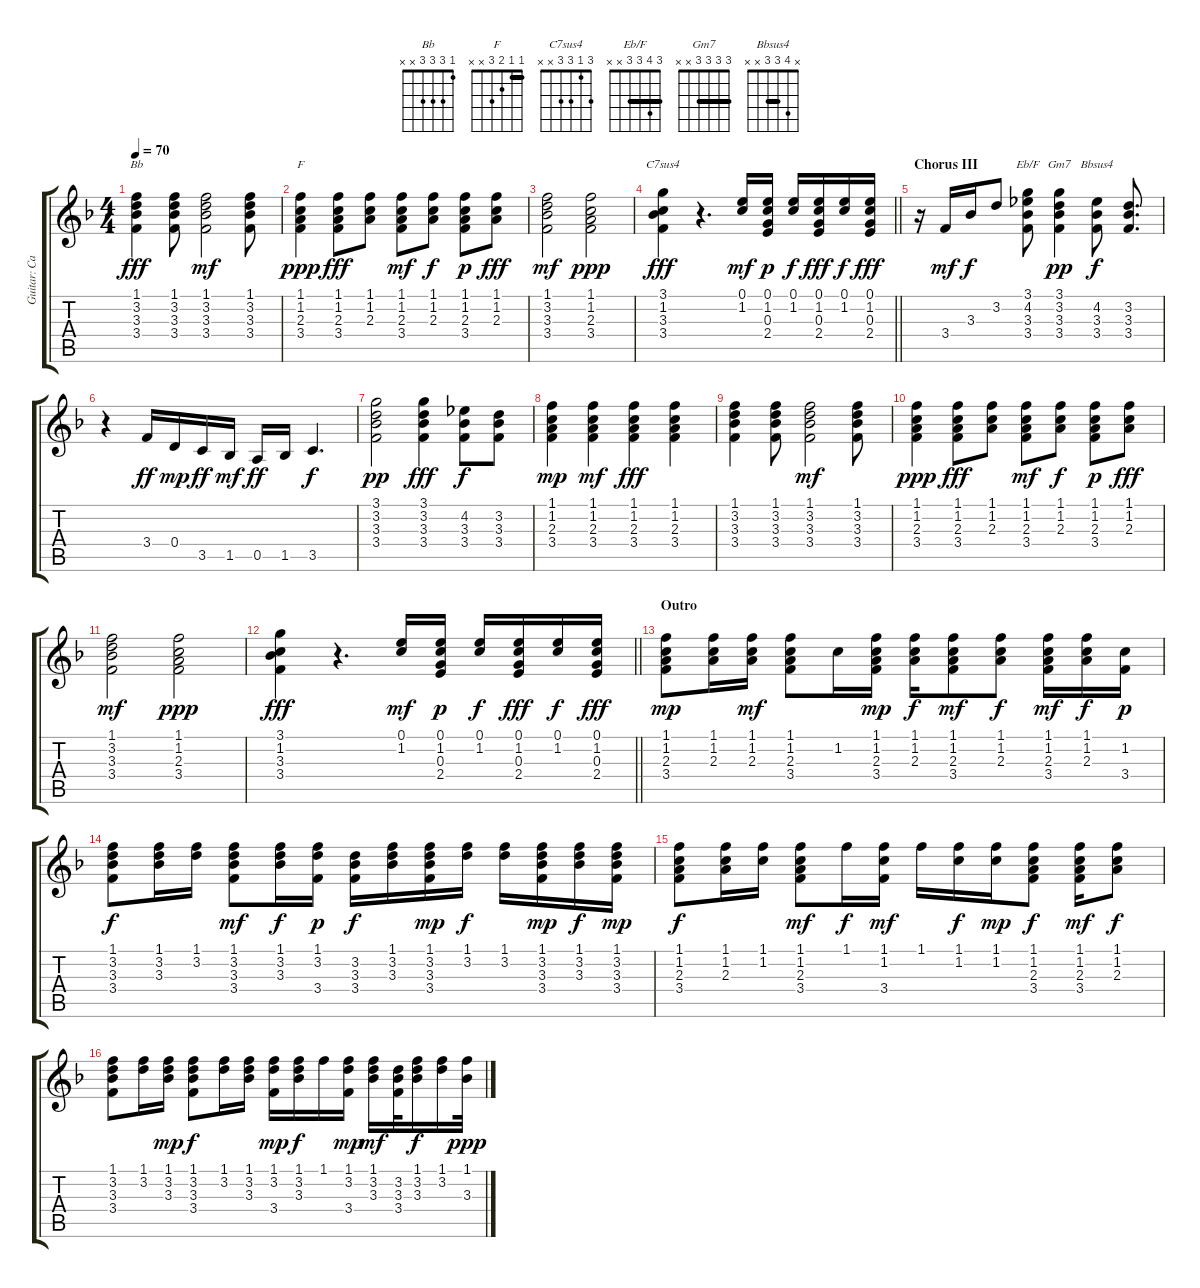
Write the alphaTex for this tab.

\track ("Guitar: Caleb" "Guitar: Ca") {instrument electricguitarclean}
\staff {score tabs}
\tuning (E4 B3 G3 D3 A2 E2) {hide}
\chord ("Bb" 1 3 3 3 x x)
\chord ("F" 1 1 2 3 x x) {barre 1}
\chord ("C7sus4" 3 1 3 3 x x)
\chord ("Eb/F" 3 4 3 3 x x) {barre 3}
\chord ("Gm7" 3 3 3 3 x x) {barre 3}
\chord ("Bbsus4" x 4 3 3 x x) {barre 3}
\ts (4 4)
\tempo 70
\clef g2
\ks f
(1.1 3.2 3.3 3.4).4{ch "Bb" dy fff} (1.1 3.2 3.3 3.4).8 (1.1 3.2 3.3 3.4).2{dy mf} (1.1 3.2 3.3 3.4).8 |
(1.1 1.2 2.3 3.4).4{ch "F" dy ppp} (1.1 1.2 2.3 3.4).8{dy fff} (1.1 1.2 2.3).8 (1.1 1.2 2.3 3.4).8{dy mf} (1.1 1.2 2.3).8{dy f} (1.1 1.2 2.3 3.4).8{dy p} (1.1 1.2 2.3).8{dy fff} |
(1.1 3.2 3.3 3.4).2{dy mf} (1.1 1.2 2.3 3.4).2{dy ppp} |
\barLineRight lightlight
(3.1 1.2 3.3 3.4).4{ch "C7sus4" dy fff} r.4{d} (0.1 1.2).16{dy mf} (0.1 1.2 0.3 2.4).16{dy p} (0.1 1.2).16{dy f} (0.1 1.2 0.3 2.4).16{dy fff} (0.1 1.2).16{dy f} (0.1 1.2 0.3 2.4).16{dy fff} |
\section ("" "Chorus III")
r.16 3.4.16{dy mf} 3.3.16{dy f} 3.2.8 (3.1 4.2 3.3 3.4).8{ch "Eb/F"} (3.1 3.2 3.3 3.4).4{ch "Gm7" dy pp} (4.2 3.3 3.4).8{ch "Bbsus4" dy f} (3.2 3.3 3.4).8{d} |
r.4 3.4.16{dy ff} 0.4.16{dy mp} 3.5.16{dy ff} 1.5.16{dy mf} 0.5.16{dy ff} 1.5.16 3.5.4{d dy f} |
(3.1 3.2 3.3 3.4).2{dy pp} (3.1 3.2 3.3 3.4).4{dy fff} (4.2 3.3 3.4).8{dy f} (3.2 3.3 3.4).8 |
(1.1 1.2 2.3 3.4).4{dy mp} (1.1 1.2 2.3 3.4).4{dy mf} (1.1 1.2 2.3 3.4).4{dy fff} (1.1 1.2 2.3 3.4).4 |
(1.1 3.2 3.3 3.4).4 (1.1 3.2 3.3 3.4).8 (1.1 3.2 3.3 3.4).2{dy mf} (1.1 3.2 3.3 3.4).8 |
(1.1 1.2 2.3 3.4).4{dy ppp} (1.1 1.2 2.3 3.4).8{dy fff} (1.1 1.2 2.3).8 (1.1 1.2 2.3 3.4).8{dy mf} (1.1 1.2 2.3).8{dy f} (1.1 1.2 2.3 3.4).8{dy p} (1.1 1.2 2.3).8{dy fff} |
(1.1 3.2 3.3 3.4).2{dy mf} (1.1 1.2 2.3 3.4).2{dy ppp} |
\barLineRight lightlight
(3.1 1.2 3.3 3.4).4{dy fff} r.4{d} (0.1 1.2).16{dy mf} (0.1 1.2 0.3 2.4).16{dy p} (0.1 1.2).16{dy f} (0.1 1.2 0.3 2.4).16{dy fff} (0.1 1.2).16{dy f} (0.1 1.2 0.3 2.4).16{dy fff} |
\section ("" "Outro")
(1.1 1.2 2.3 3.4).8{dy mp} (1.1 1.2 2.3).16 (1.1 1.2 2.3).16{dy mf} (1.1 1.2 2.3 3.4).8 1.2.16 (1.1 1.2 2.3 3.4).16{dy mp} (1.1 1.2 2.3).16{dy f} (1.1 1.2 2.3 3.4).8{dy mf} (1.1 1.2 2.3).8{dy f} (1.1 1.2 2.3 3.4).16{dy mf} (1.1 1.2 2.3).16{dy f} (1.2 3.4).16{dy p} |
(1.1 3.2 3.3 3.4).8{dy f} (1.1 3.2 3.3).16 (1.1 3.2).16 (1.1 3.2 3.3 3.4).8{dy mf} (1.1 3.2 3.3).16{dy f} (1.1 3.2 3.4).16{dy p} (3.2 3.3 3.4).16{dy f} (1.1 3.2 3.3).16 (1.1 3.2 3.3 3.4).16{dy mp} (1.1 3.2).16{dy f} (1.1 3.2).16 (1.1 3.2 3.3 3.4).16{dy mp} (1.1 3.2 3.3).16{dy f} (1.1 3.2 3.3 3.4).16{dy mp} |
(1.1 1.2 2.3 3.4).8{dy f} (1.1 1.2 2.3).16 (1.1 1.2).16 (1.1 1.2 2.3 3.4).8{dy mf} 1.1.16{dy f} (1.1 1.2 3.4).16{dy mf} 1.1.16 (1.1 1.2).16{dy f} (1.1 1.2).16{dy mp} (1.1 1.2 2.3 3.4).8{dy f} (1.1 1.2 2.3 3.4).16{dy mf} (1.1 1.2 2.3).8{dy f} |
(1.1 3.2 3.3 3.4).8 (1.1 3.2).16 (1.1 3.2 3.3).16{dy mp} (1.1 3.2 3.3 3.4).8{dy f} (1.1 3.2).16 (1.1 3.2 3.3).16 (1.1 3.2 3.4).16{dy mp} (1.1 3.2 3.3).16{dy f} 1.1.16 (1.1 3.2 3.4).16{dy mp} (1.1 3.2 3.3).16{dy mf} (3.2 3.3 3.4).32 (1.1 3.2 3.3).16{dy f} (1.1 3.2).16 (1.1 3.3).32{dy ppp}
